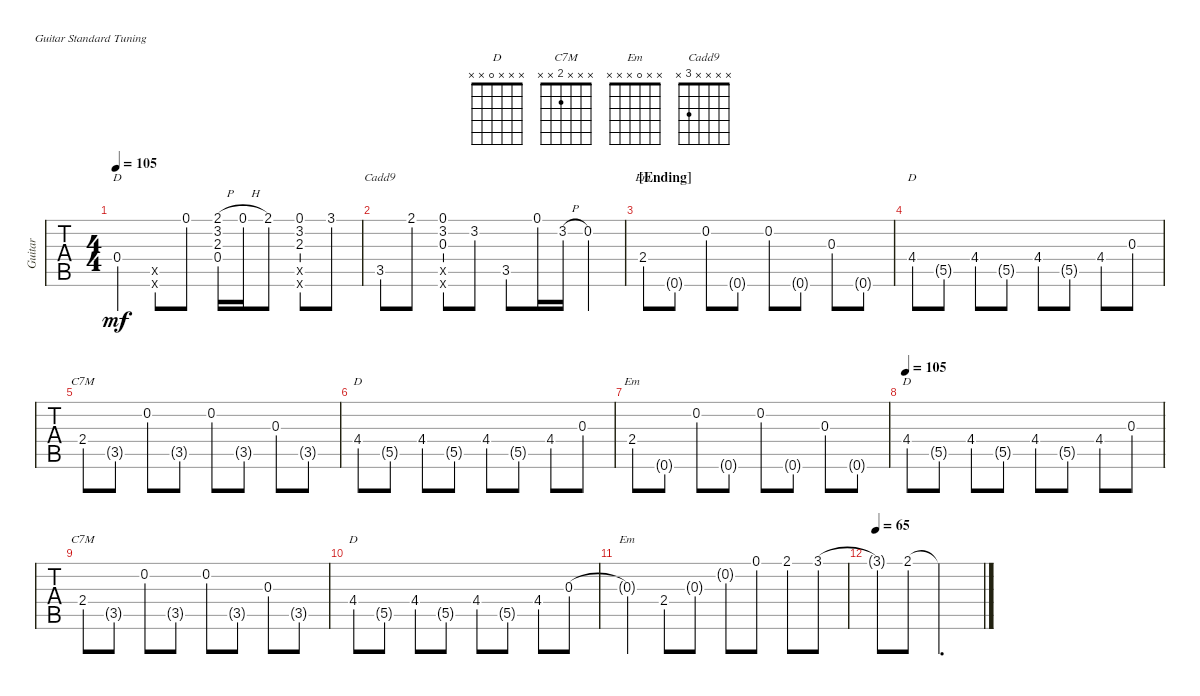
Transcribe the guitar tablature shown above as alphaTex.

\bracketExtendMode groupsimilarinstruments
\track ("music.kaminari.info" "Guitar") {instrument acousticguitarsteel}
\staff {tabs}
\tuning (E4 B3 G3 D3 A2 E2)
\chord ("D" x x x 4 x x)
\chord ("C7M" x x x 2 x x)
\chord ("Em" x x x 2 x x)
\chord ("D" x x x 0 x x)
\chord ("Cadd9" x x x x 3 x)
\chord ("Em" x x 0 x x x)
\ts (4 4)
\tempo 105
\clef g2
\ks eminor
0.4{acc forcenatural}.4{ch "D" dy mf} (0.6{x acc forcenatural} 0.5{x acc forcenatural}).8 0.1{acc forcenatural}.8 (2.1{h acc #} 3.2{acc forcenatural} 2.3{acc forcenatural} 0.4{acc forcenatural}).16 0.1{h acc forcenatural}.16 2.1{acc #}.8 (0.1{acc forcenatural} 3.2{acc forcenatural} 2.3{acc forcenatural} 0.5{x acc forcenatural} 0.6{x acc forcenatural}).8 3.1{acc forcenatural}.8 |
3.5{acc forcenatural}.8{ch "Cadd9"} 2.1{acc #}.8 (0.1{acc forcenatural} 3.2{acc forcenatural} 0.3{acc forcenatural} 0.5{x acc forcenatural} 0.6{x acc forcenatural}).8 3.2{acc forcenatural}.8 3.5{acc forcenatural}.8 0.1{acc forcenatural}.16 3.2{h acc forcenatural}.16 0.2{acc forcenatural}.4 |
\section ("" "[Ending]")
2.4{acc forcenatural}.8{ch "Em"} 0.6{g acc forcenatural}.8 0.2{acc forcenatural}.8 0.6{g acc forcenatural}.8 0.2{acc forcenatural}.8 0.6{g acc forcenatural}.8 0.3{acc forcenatural}.8 0.6{g acc forcenatural}.8 |
4.4{acc #}.8{ch "D"} 5.5{g acc forcenatural}.8 4.4{acc #}.8 5.5{g acc forcenatural}.8 4.4{acc #}.8 5.5{g acc forcenatural}.8 4.4{acc #}.8 0.3{acc forcenatural}.8 |
2.4{acc forcenatural}.8{ch "C7M"} 3.5{g acc forcenatural}.8 0.2{acc forcenatural}.8 3.5{g acc forcenatural}.8 0.2{acc forcenatural}.8 3.5{g acc forcenatural}.8 0.3{acc forcenatural}.8 3.5{g acc forcenatural}.8 |
4.4{acc #}.8{ch "D"} 5.5{g acc forcenatural}.8 4.4{acc #}.8 5.5{g acc forcenatural}.8 4.4{acc #}.8 5.5{g acc forcenatural}.8 4.4{acc #}.8 0.3{acc forcenatural}.8 |
2.4{acc forcenatural}.8{ch "Em"} 0.6{g acc forcenatural}.8 0.2{acc forcenatural}.8 0.6{g acc forcenatural}.8 0.2{acc forcenatural}.8 0.6{g acc forcenatural}.8 0.3{acc forcenatural}.8 0.6{g acc forcenatural}.8 |
\tempo 105
4.4{acc #}.8{ch "D"} 5.5{g acc forcenatural}.8 4.4{acc #}.8 5.5{g acc forcenatural}.8 4.4{acc #}.8 5.5{g acc forcenatural}.8 4.4{acc #}.8 0.3{acc forcenatural}.8 |
2.4{acc forcenatural}.8{ch "C7M"} 3.5{g acc forcenatural}.8 0.2{acc forcenatural}.8 3.5{g acc forcenatural}.8 0.2{acc forcenatural}.8 3.5{g acc forcenatural}.8 0.3{acc forcenatural}.8 3.5{g acc forcenatural}.8 |
4.4{acc #}.8{ch "D"} 5.5{g acc forcenatural}.8 4.4{acc #}.8 5.5{g acc forcenatural}.8 4.4{acc #}.8 5.5{g acc forcenatural}.8 4.4{acc #}.8 0.3{acc forcenatural}.8 |
0.3{t acc forcenatural}.4{ch "Em"} 2.4{acc forcenatural}.8 0.3{g acc forcenatural}.8 0.2{g acc forcenatural}.8 0.1{acc forcenatural}.8 2.1{acc #}.8 3.1{acc forcenatural}.8 |
\tempo 65
3.1{t acc forcenatural}.8 2.1{acc #}.8 2.1{t acc #}.2{d}
